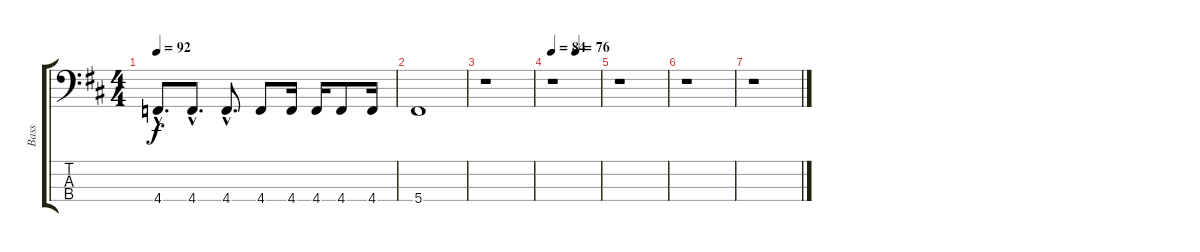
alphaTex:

\track ("Bass" "Bass") {instrument acousticbass}
\staff {score tabs}
\tuning (Gb2 Db2 Ab1 Db1) {hide}
\ts (4 4)
\tempo 92
\clef f4
\ks d
4.4{hac}.8{d dy f} 4.4{hac}.8{d} 4.4{hac}.8{d} 4.4.8 4.4.16 4.4.16 4.4.8 4.4.16 |
5.4.1{volume 0} |
r.1 |
\tempo 84
\tempo (76 0.5)
r.1 |
r.1 |
r.1 |
r.1
